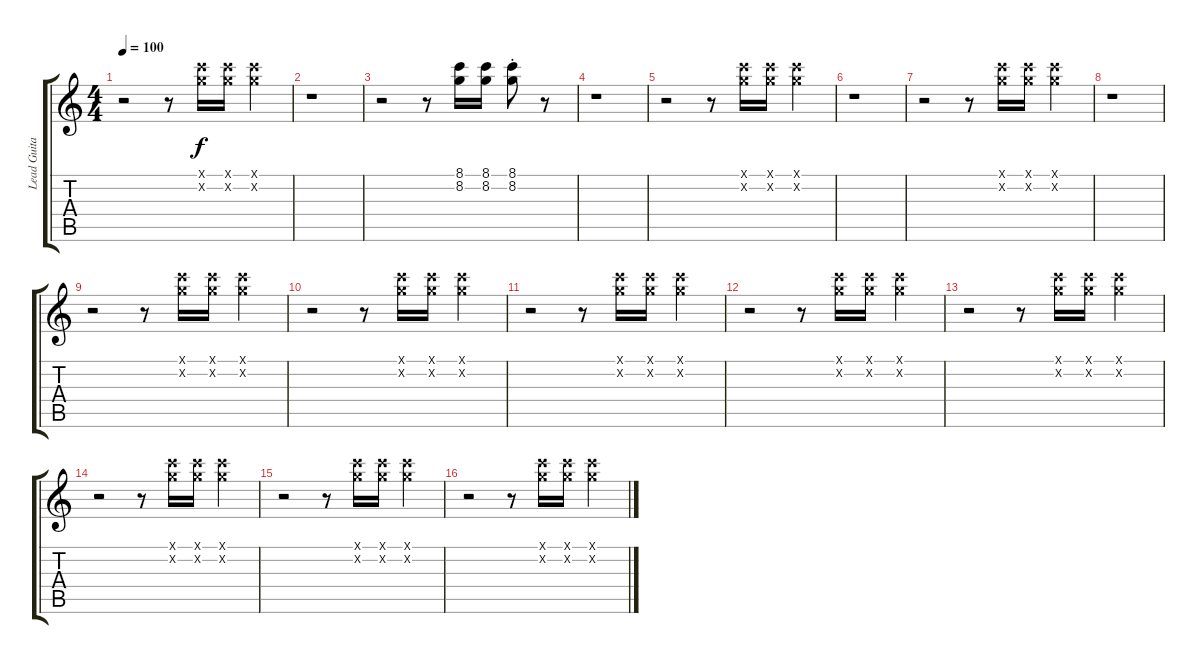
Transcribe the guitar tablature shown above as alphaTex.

\track ("Lead Guitar (Keith)" "Lead Guita") {instrument electricguitarjazz}
\staff {score tabs}
\tuning (E4 B3 G3 D3 A2 E2) {hide}
\ts (4 4)
\tempo 100
\clef g2
\ks c
r.2{dy f} r.8 (8.1{x} 8.2{x}).16 (8.1{x} 8.2{x}).16 (8.1{x} 8.2{x}).4 |
r.1 |
r.2 r.8 (8.1 8.2).16 (8.1 8.2).16 (8.1{st} 8.2{st}).8 r.8 |
r.1 |
r.2 r.8 (8.1{x} 8.2{x}).16 (8.1{x} 8.2{x}).16 (8.1{x} 8.2{x}).4 |
r.1 |
r.2 r.8 (8.1{x} 8.2{x}).16 (8.1{x} 8.2{x}).16 (8.1{x} 8.2{x}).4 |
r.1 |
r.2 r.8 (8.1{x} 8.2{x}).16 (8.1{x} 8.2{x}).16 (8.1{x} 8.2{x}).4 |
r.2 r.8 (8.1{x} 8.2{x}).16 (8.1{x} 8.2{x}).16 (8.1{x} 8.2{x}).4 |
r.2 r.8 (8.1{x} 8.2{x}).16 (8.1{x} 8.2{x}).16 (8.1{x} 8.2{x}).4 |
r.2 r.8 (8.1{x} 8.2{x}).16 (8.1{x} 8.2{x}).16 (8.1{x} 8.2{x}).4 |
r.2 r.8 (8.1{x} 8.2{x}).16 (8.1{x} 8.2{x}).16 (8.1{x} 8.2{x}).4 |
r.2 r.8 (8.1{x} 8.2{x}).16 (8.1{x} 8.2{x}).16 (8.1{x} 8.2{x}).4 |
r.2 r.8 (8.1{x} 8.2{x}).16 (8.1{x} 8.2{x}).16 (8.1{x} 8.2{x}).4 |
r.2 r.8 (8.1{x} 8.2{x}).16 (8.1{x} 8.2{x}).16 (8.1{x} 8.2{x}).4
